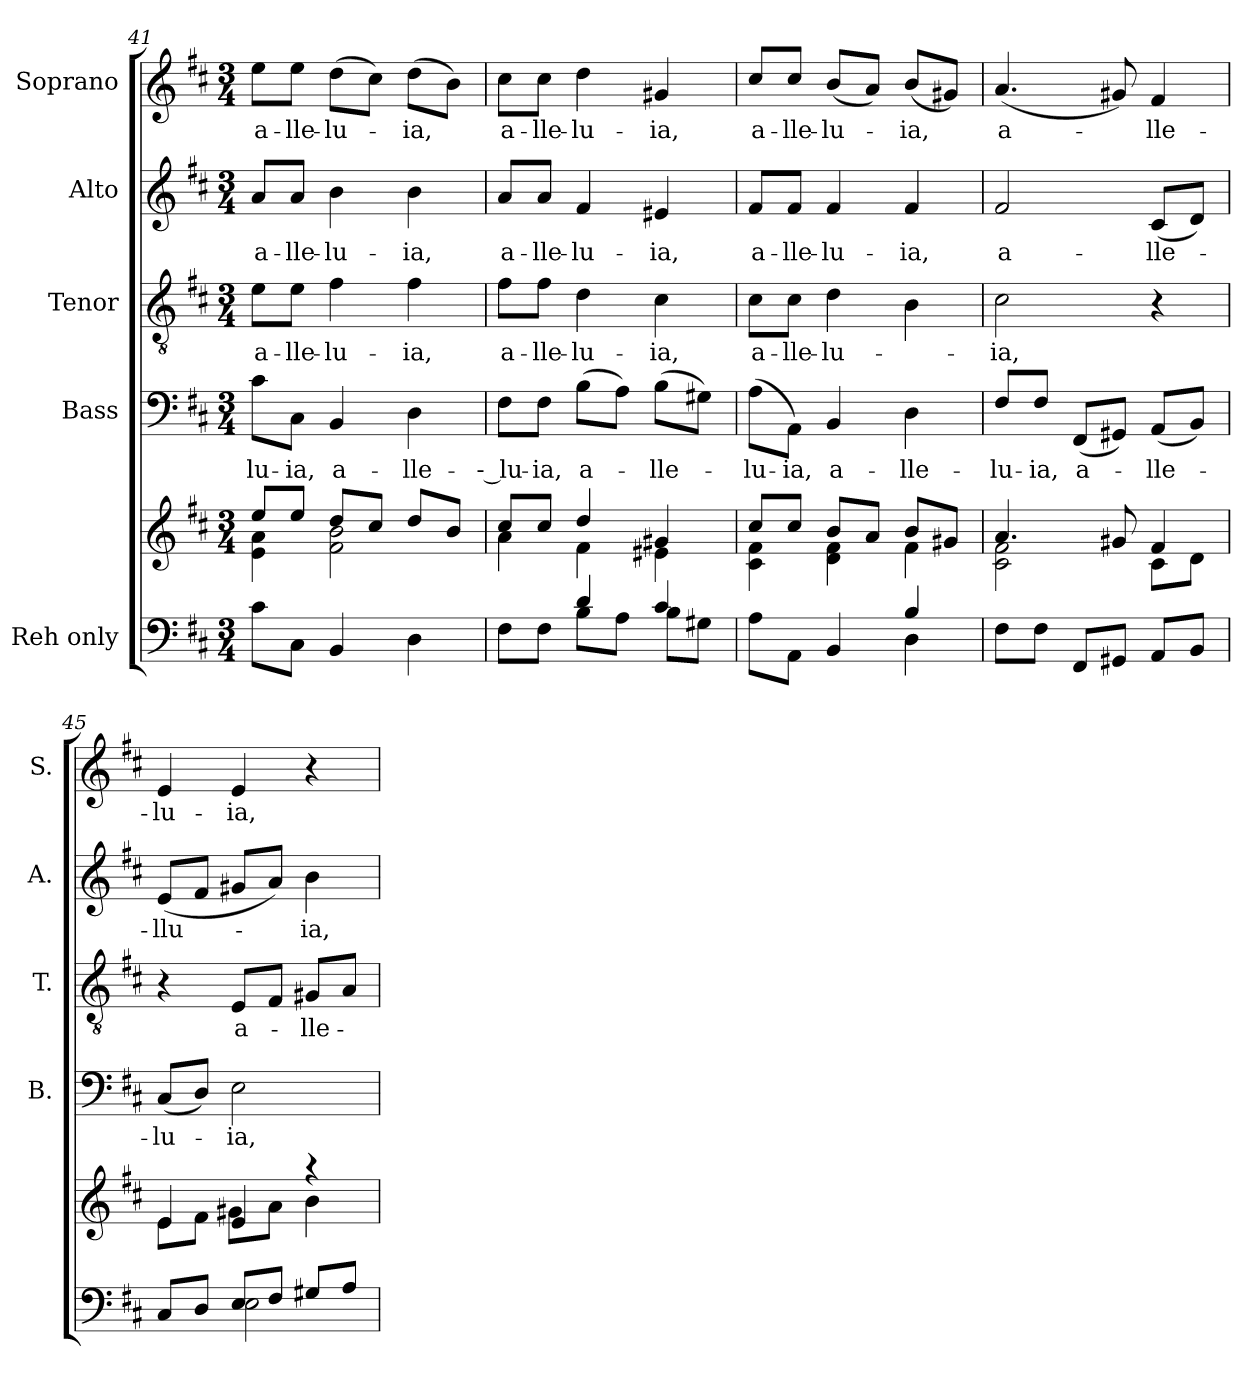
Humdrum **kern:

**kern	**kern	**kern	**text	**kern	**text	**kern	**text	**kern	**text
*part5	*part5	*part4	*part4	*part3	*part3	*part2	*part2	*part1	*part1
*staff6	*staff5	*staff4	*staff4	*staff3	*staff3	*staff2	*staff2	*staff1	*staff1
*I"Reh only	*	*I"Bass	*	*I"Tenor	*	*I"Alto	*	*I"Soprano	*
*	*	*I'B.	*	*I'T.	*	*I'A.	*	*I'S.	*
*clefF4	*clefG2	*clefF4	*	*clefGv2	*	*clefG2	*	*clefG2	*
*	*	*	*	*ITrd7c12	*	*	*	*	*
*k[f#c#]	*k[f#c#]	*k[f#c#]	*	*k[f#c#]	*	*k[f#c#]	*	*k[f#c#]	*
*D:	*D:	*D:	*	*D:	*	*D:	*	*D:	*
*M3/4	*M3/4	*M3/4	*	*M3/4	*	*M3/4	*	*M3/4	*
=41	=41	=41	=41	=41	=41	=41	=41	=41	=41
*	*^	*	*	*	*	*	*	*	*
!	!	!	!	!LO:LY:b:color=#000000	!	!	!	!	!	!
!	!	!	!	!	!	!LO:LY:b:color=#000000	!	!	!	!
!	!	!	!	!	!	!	!	!LO:LY:b:color=#000000	!	!
!	!	!	!	!	!	!	!	!	!	!LO:LY:b:color=#000000
8c#i\L	8eei/L	4ei\ 4ai	8c#i\L	-lu-	8Ei\L	a-	8ai/L	a-	8eei\L	a-
!	!	!	!	!LO:LY:b:color=#000000	!	!	!	!	!	!
!	!	!	!	!	!	!LO:LY:b:color=#000000	!	!	!	!
!	!	!	!	!	!	!	!	!LO:LY:b:color=#000000	!	!
!	!	!	!	!	!	!	!	!	!	!LO:LY:b:color=#000000
8C#i\J	8eei/J	.	8C#i\J	-ia,	8Ei\J	-lle-	8ai/J	-lle-	8eei\J	-lle-
!	!	!	!	!LO:LY:b:color=#000000	!	!	!	!	!	!
!	!	!	!	!	!	!LO:LY:b:color=#000000	!	!	!	!
!	!	!	!	!	!	!	!	!LO:LY:b:color=#000000	!	!
!	!	!	!	!	!	!	!	!	!	!LO:LY:b:color=#000000
4BBi/	8ddi/L	2f#i\ 2bi	4BBi/	a-	4F#i\	-lu-	4bi\	-lu-	(8ddi\L	-lu-
.	8cc#i/J	.	.	.	.	.	.	.	8cc#i\J)	.
!	!	!	!	!LO:LY:b:color=#000000	!	!	!	!	!	!
!	!	!	!	!	!	!LO:LY:b:color=#000000	!	!	!	!
!	!	!	!	!	!	!	!	!LO:LY:b:color=#000000	!	!
!	!	!	!	!	!	!	!	!	!	!LO:LY:b:color=#000000
4Di\	8ddi/L	.	4Di\	-lle-	4F#i\	-ia,	4bi\	-ia,	(8ddi\L	-ia,
.	8bi/J	.	.	.	.	.	.	.	8bi\J)	.
!!LO:PB:g=z
=42	=42	=42	=42	=42	=42	=42	=42	=42	=42	=42
*^	*	*	*	*	*	*	*	*	*	*
!	!	!	!	!	!LO:LY:b:color=#000000	!	!	!	!	!	!
!	!	!	!	!	!	!	!LO:LY:b:color=#000000	!	!	!	!
!	!	!	!	!	!	!	!	!	!LO:LY:b:color=#000000	!	!
!	!	!	!	!	!	!	!	!	!	!	!LO:LY:b:color=#000000
4ryy	8F#i\L	8cc#i/L	4ai\	8F#i\L	-- lu-	8F#i\L	a-	8ai/L	a-	8cc#i\L	a-
!	!	!	!	!	!LO:LY:b:color=#000000	!	!	!	!	!	!
!	!	!	!	!	!	!	!LO:LY:b:color=#000000	!	!	!	!
!	!	!	!	!	!	!	!	!	!LO:LY:b:color=#000000	!	!
!	!	!	!	!	!	!	!	!	!	!	!LO:LY:b:color=#000000
.	8F#i\J	8cc#i/J	.	8F#i\J	-ia,	8F#i\J	-lle-	8ai/J	-lle-	8cc#i\J	-lle-
!	!	!	!	!	!LO:LY:b:color=#000000	!	!	!	!	!	!
!	!	!	!	!	!	!	!LO:LY:b:color=#000000	!	!	!	!
!	!	!	!	!	!	!	!	!	!LO:LY:b:color=#000000	!	!
!	!	!	!	!	!	!	!	!	!	!	!LO:LY:b:color=#000000
4di/	8Bi\L	4ddi/	4f#i\	(8Bi\L	a-	4Di\	-lu-	4f#i/	-lu-	4ddi\	-lu-
.	8Ai\J	.	.	8Ai\J)	.	.	.	.	.	.	.
!	!	!	!	!	!LO:LY:b:color=#000000	!	!	!	!	!	!
!	!	!	!	!	!	!	!LO:LY:b:color=#000000	!	!	!	!
!	!	!	!	!	!	!	!	!	!LO:LY:b:color=#000000	!	!
!	!	!	!	!	!	!	!	!	!	!	!LO:LY:b:color=#000000
4c#i/	8Bi\L	4g#Xi/	4e#Xi\	(8Bi\L	-lle-	4C#i\	-ia,	4e#Xi/	-ia,	4g#Xi/	-ia,
.	8G#Xi\J	.	.	8G#Xi\J)	.	.	.	.	.	.	.
=43	=43	=43	=43	=43	=43	=43	=43	=43	=43	=43	=43
!	!	!	!	!	!LO:LY:b:color=#000000	!	!	!	!	!	!
!	!	!	!	!	!	!	!LO:LY:b:color=#000000	!	!	!	!
!	!	!	!	!	!	!	!	!	!LO:LY:b:color=#000000	!	!
!	!	!	!	!	!	!	!	!	!	!	!LO:LY:b:color=#000000
2ryy	8Ai\L	8cc#i/L	4c#i\ 4f#i	(8Ai\L	-lu-	8C#i\L	a-	8f#i/L	a-	8cc#i/L	a-
!	!	!	!	!	!LO:LY:b:color=#000000	!	!	!	!	!	!
!	!	!	!	!	!	!	!LO:LY:b:color=#000000	!	!	!	!
!	!	!	!	!	!	!	!	!	!LO:LY:b:color=#000000	!	!
!	!	!	!	!	!	!	!	!	!	!	!LO:LY:b:color=#000000
.	8AAi\J	8cc#i/J	.	8AAi\J)	-ia,	8C#i\J	-lle-	8f#i/J	-lle-	8cc#i/J	-lle-
!	!	!	!	!	!LO:LY:b:color=#000000	!	!	!	!	!	!
!	!	!	!	!	!	!	!LO:LY:b:color=#000000	!	!	!	!
!	!	!	!	!	!	!	!	!	!LO:LY:b:color=#000000	!	!
!	!	!	!	!	!	!	!	!	!	!	!LO:LY:b:color=#000000
.	4BBi/	8bi/L	4di\ 4f#i	4BBi/	a-	4Di\	-lu-	4f#i/	-lu-	(8bi/L	-lu-
.	.	8ai/J	.	.	.	.	.	.	.	8ai/J)	.
!	!	!	!	!	!LO:LY:b:color=#000000	!	!	!	!	!	!
!	!	!	!	!	!	!	!	!	!LO:LY:b:color=#000000	!	!
!	!	!	!	!	!	!	!	!	!	!	!LO:LY:b:color=#000000
4Bi/	4Di\	8bi/L	4f#i\	4Di\	-lle-	4BBi\	.	4f#i/	-ia,	(8bi/L	-ia,
.	.	8g#Xi/J	.	.	.	.	.	.	.	8g#Xi/J)	.
*v	*v	*	*	*	*	*	*	*	*	*	*
=44	=44	=44	=44	=44	=44	=44	=44	=44	=44	=44
!	!	!	!	!LO:LY:b:color=#000000	!	!	!	!	!	!
!	!	!	!	!	!	!LO:LY:b:color=#000000	!	!	!	!
!	!	!	!	!	!	!	!	!LO:LY:b:color=#000000	!	!
!	!	!	!	!	!	!	!	!	!	!LO:LY:b:color=#000000
8F#i\L	4.ai/	2c#i\ 2f#i	8F#i/L	-lu-	2C#i\	-ia,	2f#i/	a-	(4.ai/	a-
!	!	!	!	!LO:LY:b:color=#000000	!	!	!	!	!	!
8F#i\J	.	.	8F#i/J	-ia,	.	.	.	.	.	.
!	!	!	!	!LO:LY:b:color=#000000	!	!	!	!	!	!
8FF#i/L	.	.	(8FF#i/L	a-	.	.	.	.	.	.
8GG#Xi/J	8g#Xi/	.	8GG#Xi/J)	.	.	.	.	.	8g#Xi/)	.
!	!	!	!	!LO:LY:b:color=#000000	!	!	!	!	!	!
!	!	!	!	!	!	!	!	!LO:LY:b:color=#000000	!	!
!	!	!	!	!	!	!	!	!	!	!LO:LY:b:color=#000000
8AAi/L	4f#i/	8c#i\L	(8AAi/L	-lle-	4r	.	(8c#i/L	-lle-	4f#i/	-lle-
8BBi/J	.	8di\J	8BBi/J)	.	.	.	8di/J)	.	.	.
=45	=45	=45	=45	=45	=45	=45	=45	=45	=45	=45
*^	*	*	*	*	*	*	*	*	*	*
!	!	!	!	!	!LO:LY:b:color=#000000	!	!	!	!	!	!
!	!	!	!	!	!	!	!	!	!LO:LY:b:color=#000000	!	!
!	!	!	!	!	!	!	!	!	!	!	!LO:LY:b:color=#000000
8C#i/L	4ryy	4ei/	8ei\L	(8C#i/L	-lu-	4r	.	(8ei/L	-llu-	4ei/	-lu-
8Di/J	.	.	8f#i\J	8Di/J)	.	.	.	8f#i/J	.	.	.
!	!	!	!	!	!LO:LY:b:color=#000000	!	!	!	!	!	!
!	!	!	!	!	!	!	!LO:LY:b:color=#000000	!	!	!	!
!	!	!	!	!	!	!	!	!	!	!	!LO:LY:b:color=#000000
8Ei/L	2Ei\	4ei/	8g#Xi\L	2Ei\	-ia,	8EEi/L	a-	8g#Xi/L	.	4ei/	-ia,
8F#i/J	.	.	8ai\J	.	.	8FF#i/J	.	8ai/J)	.	.	.
!	!	!	!	!	!	!	!LO:LY:b:color=#000000	!	!	!	!
!	!	!	!	!	!	!	!	!	!LO:LY:b:color=#000000	!	!
8G#Xi/L	.	4r	4bi\	.	.	8GG#Xi/L	-lle-	4bi\	-ia,	4r	.
8Ai/J	.	.	.	.	.	8AAi/J	.	.	.	.	.
*v	*v	*	*	*	*	*	*	*	*	*	*
*	*v	*v	*	*	*	*	*	*	*	*
=	=	=	=	=	=	=	=	=	=
*-	*-	*-	*-	*-	*-	*-	*-	*-	*-
